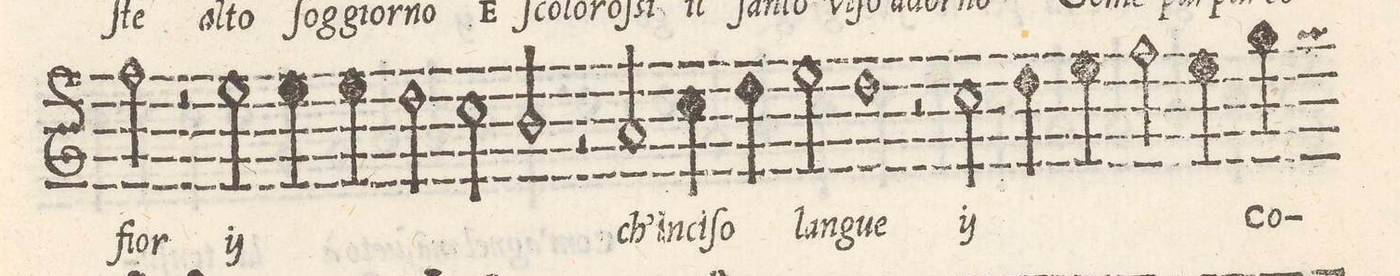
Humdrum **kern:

**kern	**text
*I"CANTO	*
*clefG2	*
*k[]	*
*met(C)	*
*M2/1	*
2ff\	fior
=40-	=40-
2r	.
*	*ij
2ee\	Co-
4ee\	-me
4ee\	pur-
2dd\	-pu-
=41-	=41-
2cc\	-reo
2b/	fior
*	*Xij
2r	.
2a/	ch`in-
=42-	=42-
4cc\	-ci-
4dd\	-ſo
2ee\	lan-
1dd	-gue
=43-	=43-
2r	.
*	*ij
2cc\	ch`in-
4dd\	-ci-
4ee\	-ſo
2ff\	lan-
=44-	=44-
4ee\	-gue
*	*Xij
4gg\	co-
*-	*-
